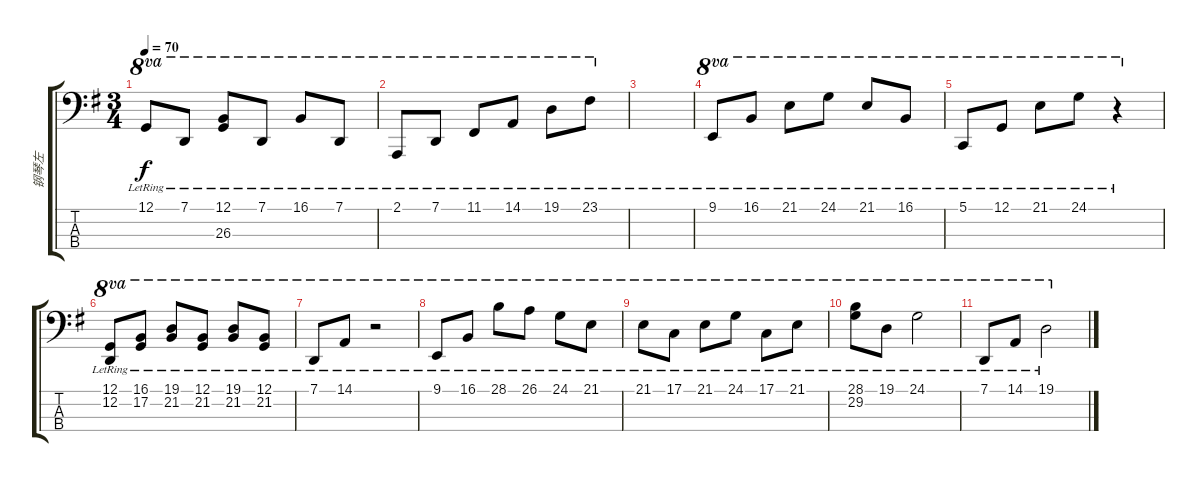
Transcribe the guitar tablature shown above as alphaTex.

\track ("钢琴左" "钢琴左") {instrument acousticgrandpiano}
\staff {score tabs}
\tuning (G2 D2 A1 E1) {hide}
\ts (3 4)
\tempo 70
\clef f4
\ks g
12.1{lr}.8{ot 8va dy f} 7.1{lr}.8{ot 8va} (12.1{lr} 26.3{lr}).8{ot 8va} 7.1{lr}.8{ot 8va} 16.1{lr}.8{ot 8va} 7.1{lr}.8{ot 8va} |
2.1{lr}.8{ot 8va} 7.1{lr}.8{ot 8va} 11.1{lr}.8{ot 8va} 14.1{lr}.8{ot 8va} 19.1{lr}.8{ot 8va} 23.1{lr}.8{ot 8va} |
|
9.1{lr}.8{ot 8va} 16.1{lr}.8{ot 8va} 21.1{lr}.8{ot 8va} 24.1{lr}.8{ot 8va} 21.1{lr}.8{ot 8va} 16.1{lr}.8{ot 8va} |
5.1{lr}.8{ot 8va} 12.1{lr}.8{ot 8va} 21.1{lr}.8{ot 8va} 24.1{lr}.8{ot 8va} r.4{ot 8va} |
(12.1{lr} 12.2{lr}).8{ot 8va} (16.1{lr} 17.2{lr}).8{ot 8va} (19.1{lr} 21.2{lr}).8{ot 8va} (12.1{lr} 21.2{lr}).8{ot 8va} (19.1{lr} 21.2{lr}).8{ot 8va} (12.1{lr} 21.2{lr}).8{ot 8va} |
7.1{lr}.8{ot 8va} 14.1{lr}.8{ot 8va} r.2{ot 8va} |
9.1{lr}.8{ot 8va} 16.1{lr}.8{ot 8va} 28.1{lr}.8{ot 8va} 26.1{lr}.8{ot 8va} 24.1{lr}.8{ot 8va} 21.1{lr}.8{ot 8va} |
21.1{lr}.8{ot 8va} 17.1{lr}.8{ot 8va} 21.1{lr}.8{ot 8va} 24.1{lr}.8{ot 8va} 17.1{lr}.8{ot 8va} 21.1{lr}.8{ot 8va} |
(28.1{lr} 29.2{lr}).8{ot 8va} 19.1{lr}.8{ot 8va} 24.1{lr}.2{ot 8va} |
7.1{lr}.8{ot 8va} 14.1{lr}.8{ot 8va} 19.1{lr}.2{ot 8va}
